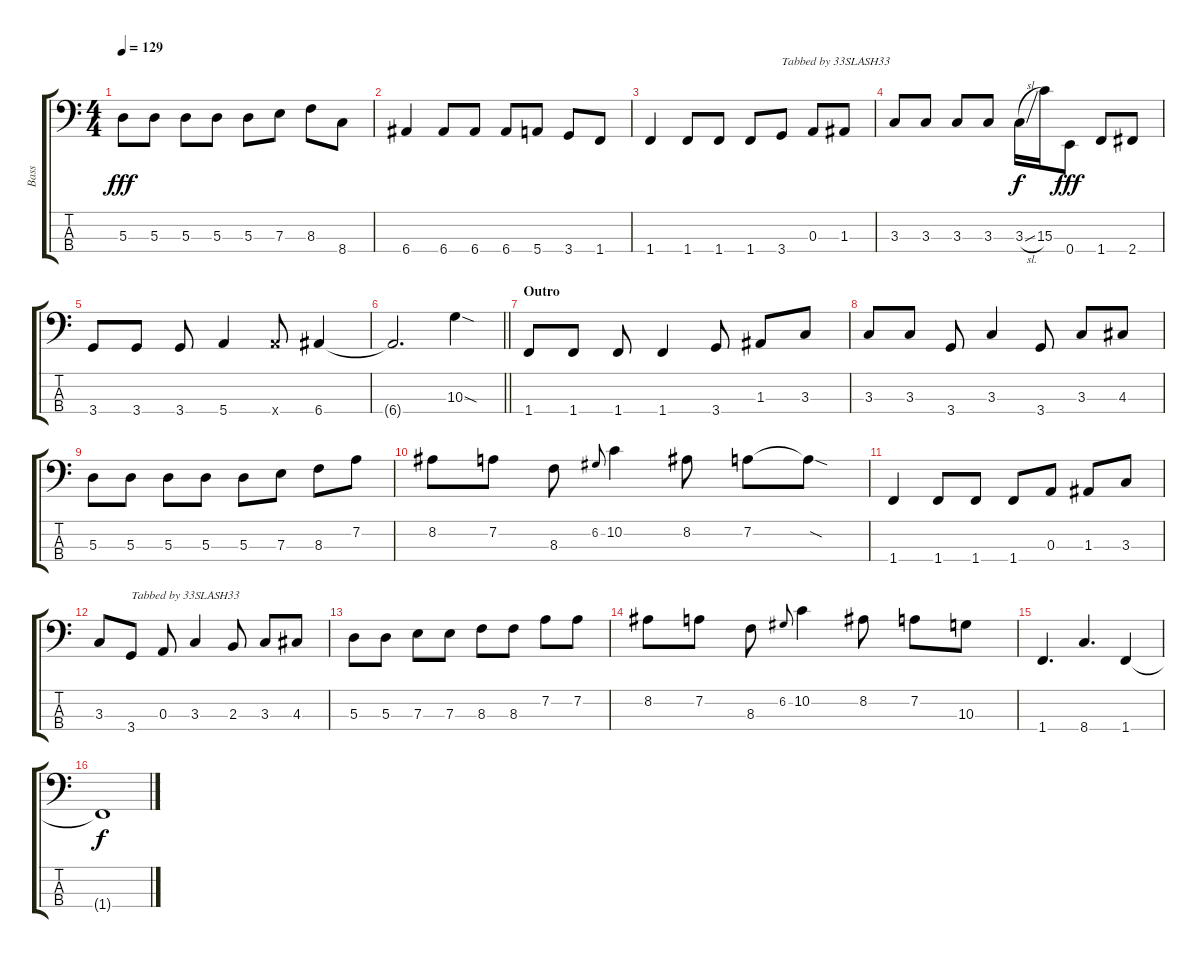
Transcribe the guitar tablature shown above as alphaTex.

\track ("Bass" "Bass") {instrument electricbassfinger}
\staff {score tabs}
\tuning (G2 D2 A1 E1) {hide}
\ts (4 4)
\tempo 129
\clef f4
\ks c
5.3.8{dy fff} 5.3.8 5.3.8 5.3.8 5.3.8 7.3.8 8.3.8 8.4.8 |
6.4.4 6.4.8 6.4.8 6.4.8 5.4.8 3.4.8 1.4.8 |
1.4.4 1.4.8 1.4.8 1.4.8 3.4.8{txt "Tabbed by 33SLASH33"} 0.3.8 1.3.8 |
3.3.8 3.3.8 3.3.8 3.3.8 3.3{sl}.16{dy f} 15.3.16 0.4.8{dy fff} 1.4.8 2.4.8 |
3.4.8 3.4.8 3.4.8 5.4.4 5.4{x}.8 6.4.4 |
\barLineRight lightlight
6.4{t}.2{d} 10.3{sod}.4 |
\section ("" "Outro")
1.4.8 1.4.8 1.4.8 1.4.4 3.4.8 1.3.8 3.3.8 |
3.3.8 3.3.8 3.4.8 3.3.4 3.4.8 3.3.8 4.3.8 |
5.3.8 5.3.8 5.3.8 5.3.8 5.3.8 7.3.8 8.3.8 7.2.8 |
8.2.8 7.2.8 8.3.8 6.2.8{gr onbeat} 10.2.4 8.2.8 7.2.8 7.2{sod t}.8 |
1.4.4 1.4.8 1.4.8 1.4.8 0.3.8 1.3.8 3.3.8 |
3.3.8 3.4.8{txt "Tabbed by 33SLASH33"} 0.3.8 3.3.4 2.3.8 3.3.8 4.3.8 |
5.3.8 5.3.8 7.3.8 7.3.8 8.3.8 8.3.8 7.2.8 7.2.8 |
8.2.8 7.2.8 8.3.8 6.2.8{gr onbeat} 10.2.4 8.2.8 7.2.8 10.3.8 |
1.4.4{d} 8.4.4{d} 1.4.4 |
1.4{t}.1{dy f}
